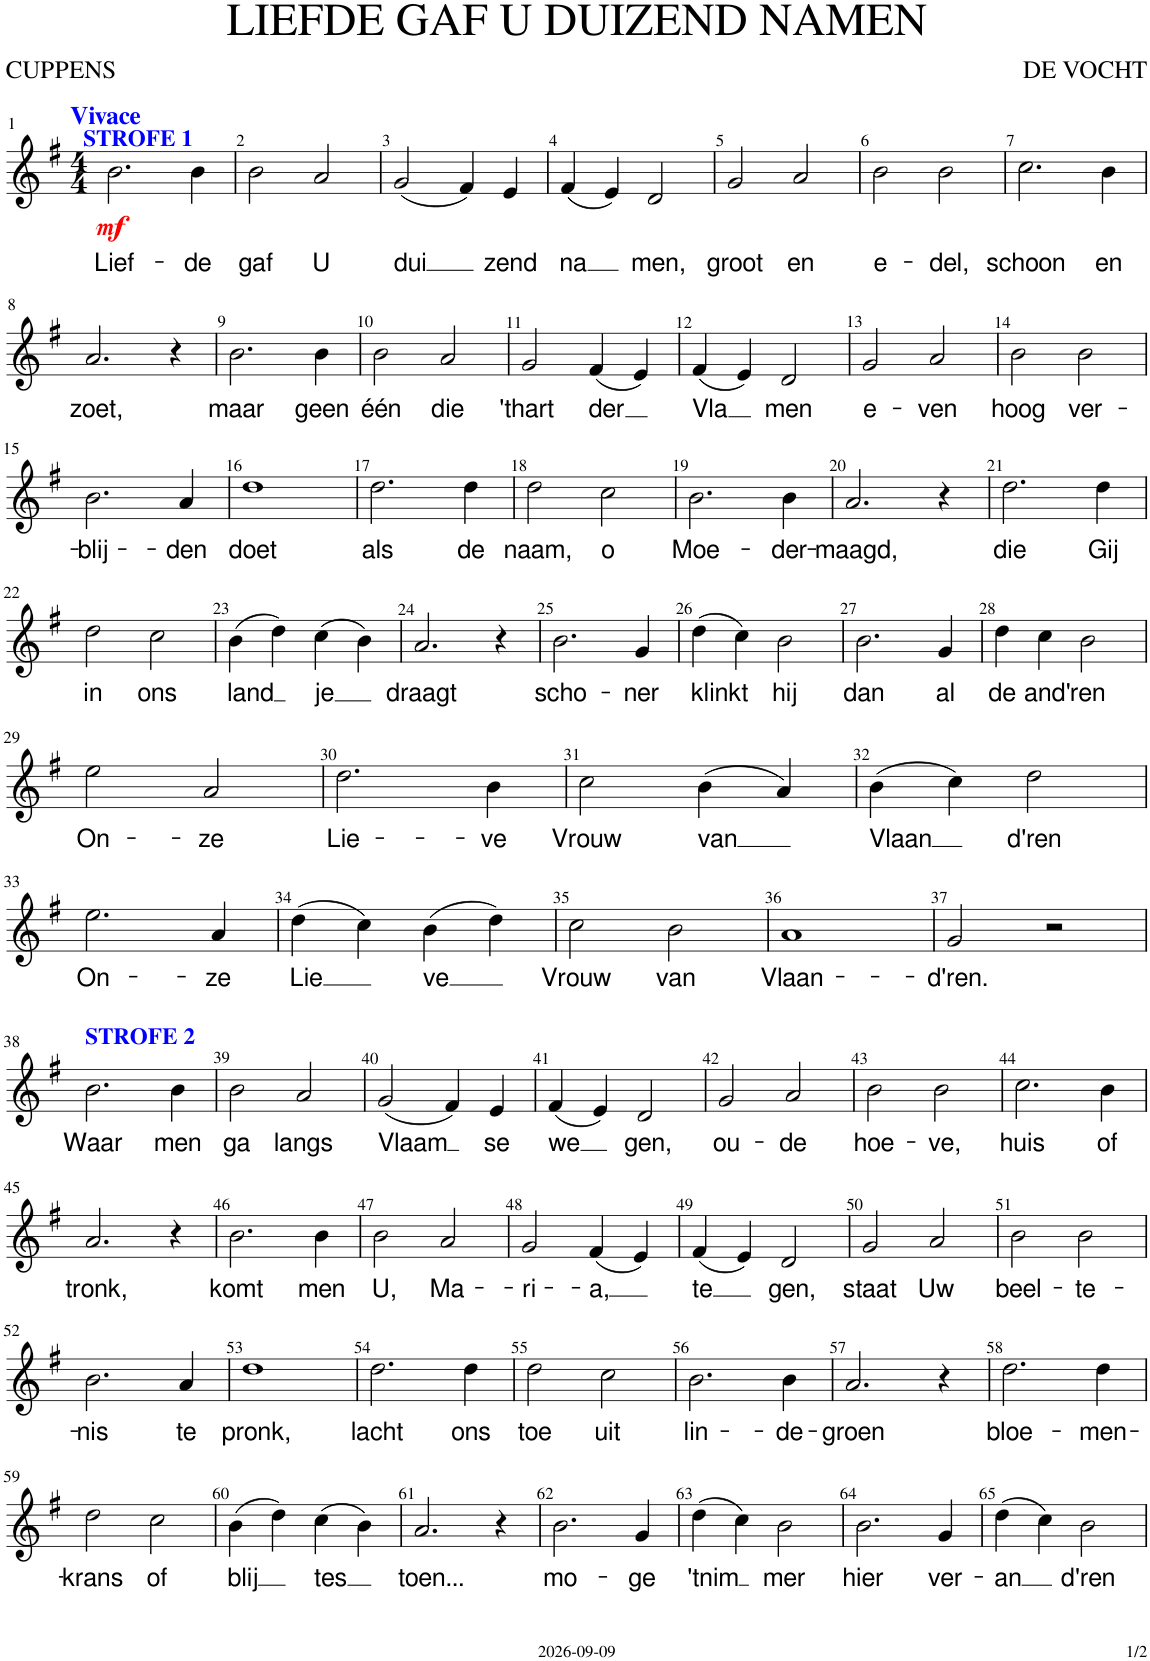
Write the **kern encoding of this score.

**kern	**text	**dynam
*part1	*part1	*part1
*staff1	*staff1	*staff1
*I"Sopraan	*	*
*clefG2	*	*
*k[f#]	*	*
*M4/4	*	*
=1	=1	=1
!LO:TX:a:B:color=#0000FF:t=STROFE 1	!	!
!LO:TX:a:B:color=#0000FF:t=Vivace	!	!
!	!LO:LY:b	!LO:DY:b
2.b\	Lief-	mf
!	!LO:LY:b	!
4b\	-de	.
=2	=2	=2
!	!LO:LY:b	!
2b\	gaf	.
!	!LO:LY:b	!
2a/	U	.
=3	=3	=3
!	!LO:LY:b	!
(2g/	dui	.
4f#/)	.	.
!	!LO:LY:b	!
4e/	zend	.
=4	=4	=4
!	!LO:LY:b	!
(4f#/	na	.
4e/)	.	.
!	!LO:LY:b	!
2d/	men,	.
=5	=5	=5
!	!LO:LY:b	!
2g/	groot	.
!	!LO:LY:b	!
2a/	en	.
=6	=6	=6
!	!LO:LY:b	!
2b\	e-	.
!	!LO:LY:b	!
2b\	-del,	.
=7	=7	=7
!	!LO:LY:b	!
2.cc\	schoon	.
!	!LO:LY:b	!
4b\	en	.
!!LO:LB:g=z
=8	=8	=8
!	!LO:LY:b	!
2.a/	zoet,	.
4r	.	.
=9	=9	=9
!	!LO:LY:b	!
2.b\	maar	.
!	!LO:LY:b	!
4b\	geen	.
=10	=10	=10
!	!LO:LY:b	!
2b\	één	.
!	!LO:LY:b	!
2a/	die	.
=11	=11	=11
!	!LO:LY:b	!
2g/	'thart	.
!	!LO:LY:b	!
(4f#/	der	.
4e/)	.	.
=12	=12	=12
!	!LO:LY:b	!
(4f#/	Vla	.
4e/)	.	.
!	!LO:LY:b	!
2d/	men	.
=13	=13	=13
!	!LO:LY:b	!
2g/	e-	.
!	!LO:LY:b	!
2a/	-ven	.
=14	=14	=14
!	!LO:LY:b	!
2b\	hoog	.
!	!LO:LY:b	!
2b\	ver-	.
!!LO:LB:g=z
=15	=15	=15
!	!LO:LY:b	!
2.b\	-blij-	.
!	!LO:LY:b	!
4a/	-den	.
=16	=16	=16
!	!LO:LY:b	!
1dd	doet	.
=17	=17	=17
!	!LO:LY:b	!
2.dd\	als	.
!	!LO:LY:b	!
4dd\	de	.
=18	=18	=18
!	!LO:LY:b	!
2dd\	naam,	.
!	!LO:LY:b	!
2cc\	o	.
=19	=19	=19
!	!LO:LY:b	!
2.b\	Moe-	.
!	!LO:LY:b	!
4b\	-der-	.
=20	=20	=20
!	!LO:LY:b	!
2.a/	-maagd,	.
4r	.	.
=21	=21	=21
!	!LO:LY:b	!
2.dd\	die	.
!	!LO:LY:b	!
4dd\	Gij	.
!!LO:LB:g=z
=22	=22	=22
!	!LO:LY:b	!
2dd\	in	.
!	!LO:LY:b	!
2cc\	ons	.
=23	=23	=23
!	!LO:LY:b	!
(4b\	land	.
4dd\)	.	.
!	!LO:LY:b	!
(4cc\	je	.
4b\)	.	.
=24	=24	=24
!	!LO:LY:b	!
2.a/	draagt	.
4r	.	.
=25	=25	=25
!	!LO:LY:b	!
2.b\	scho-	.
!	!LO:LY:b	!
4g/	-ner	.
=26	=26	=26
!	!LO:LY:b	!
(4dd\	klinkt	.
4cc\)	.	.
!	!LO:LY:b	!
2b\	hij	.
=27	=27	=27
!	!LO:LY:b	!
2.b\	dan	.
!	!LO:LY:b	!
4g/	al	.
=28	=28	=28
!	!LO:LY:b	!
4dd\	de	.
!	!LO:LY:b	!
4cc\	and'	.
!	!LO:LY:b	!
2b\	ren	.
!!LO:LB:g=z
=29	=29	=29
!	!LO:LY:b	!
2ee\	On-	.
!	!LO:LY:b	!
2a/	-ze	.
=30	=30	=30
!	!LO:LY:b	!
2.dd\	Lie-	.
!	!LO:LY:b	!
4b\	-ve	.
=31	=31	=31
!	!LO:LY:b	!
2cc\	Vrouw	.
!	!LO:LY:b	!
(4b\	van	.
4a/)	.	.
=32	=32	=32
!	!LO:LY:b	!
(4b\	Vlaan	.
4cc\)	.	.
!	!LO:LY:b	!
2dd\	d'ren	.
!!LO:LB:g=z
=33	=33	=33
!	!LO:LY:b	!
2.ee\	On-	.
!	!LO:LY:b	!
4a/	-ze	.
=34	=34	=34
!	!LO:LY:b	!
(4dd\	Lie	.
4cc\)	.	.
!	!LO:LY:b	!
(4b\	ve	.
4dd\)	.	.
=35	=35	=35
!	!LO:LY:b	!
2cc\	Vrouw	.
!	!LO:LY:b	!
2b\	van	.
=36	=36	=36
!	!LO:LY:b	!
1a	Vlaan-	.
=37	=37	=37
!	!LO:LY:b	!
2g/	-d'ren.	.
2r	.	.
!!LO:LB:g=z
=38	=38	=38
!LO:TX:a:B:color=#0000FF:t=STROFE 2	!	!
!	!LO:LY:b	!
2.b\	Waar	.
!	!LO:LY:b	!
4b\	men	.
=39	=39	=39
!	!LO:LY:b	!
2b\	ga	.
!	!LO:LY:b	!
2a/	langs	.
=40	=40	=40
!	!LO:LY:b	!
(2g/	Vlaam	.
4f#/)	.	.
!	!LO:LY:b	!
4e/	se	.
=41	=41	=41
!	!LO:LY:b	!
(4f#/	we	.
4e/)	.	.
!	!LO:LY:b	!
2d/	gen,	.
=42	=42	=42
!	!LO:LY:b	!
2g/	ou-	.
!	!LO:LY:b	!
2a/	-de	.
=43	=43	=43
!	!LO:LY:b	!
2b\	hoe-	.
!	!LO:LY:b	!
2b\	-ve,	.
=44	=44	=44
!	!LO:LY:b	!
2.cc\	huis	.
!	!LO:LY:b	!
4b\	of	.
!!LO:LB:g=z
=45	=45	=45
!	!LO:LY:b	!
2.a/	tronk,	.
4r	.	.
=46	=46	=46
!	!LO:LY:b	!
2.b\	komt	.
!	!LO:LY:b	!
4b\	men	.
=47	=47	=47
!	!LO:LY:b	!
2b\	U,	.
!	!LO:LY:b	!
2a/	Ma-	.
=48	=48	=48
!	!LO:LY:b	!
2g/	-ri-	.
!	!LO:LY:b	!
(4f#/	-a,	.
4e/)	.	.
=49	=49	=49
!	!LO:LY:b	!
(4f#/	te	.
4e/)	.	.
!	!LO:LY:b	!
2d/	gen,	.
=50	=50	=50
!	!LO:LY:b	!
2g/	staat	.
!	!LO:LY:b	!
2a/	Uw	.
=51	=51	=51
!	!LO:LY:b	!
2b\	beel-	.
!	!LO:LY:b	!
2b\	-te-	.
!!LO:LB:g=z
=52	=52	=52
!	!LO:LY:b	!
2.b\	-nis	.
!	!LO:LY:b	!
4a/	te	.
=53	=53	=53
!	!LO:LY:b	!
1dd	pronk,	.
=54	=54	=54
!	!LO:LY:b	!
2.dd\	lacht	.
!	!LO:LY:b	!
4dd\	ons	.
=55	=55	=55
!	!LO:LY:b	!
2dd\	toe	.
!	!LO:LY:b	!
2cc\	uit	.
=56	=56	=56
!	!LO:LY:b	!
2.b\	lin-	.
!	!LO:LY:b	!
4b\	-de-	.
=57	=57	=57
!	!LO:LY:b	!
2.a/	-groen	.
4r	.	.
=58	=58	=58
!	!LO:LY:b	!
2.dd\	bloe-	.
!	!LO:LY:b	!
4dd\	-men-	.
!!LO:LB:g=z
=59	=59	=59
!	!LO:LY:b	!
2dd\	-krans	.
!	!LO:LY:b	!
2cc\	of	.
=60	=60	=60
!	!LO:LY:b	!
(4b\	blij	.
4dd\)	.	.
!	!LO:LY:b	!
(4cc\	tes	.
4b\)	.	.
=61	=61	=61
!	!LO:LY:b	!
2.a/	toen...	.
4r	.	.
=62	=62	=62
!	!LO:LY:b	!
2.b\	mo-	.
!	!LO:LY:b	!
4g/	-ge	.
=63	=63	=63
!	!LO:LY:b	!
(4dd\	'tnim	.
4cc\)	.	.
!	!LO:LY:b	!
2b\	mer	.
=64	=64	=64
!	!LO:LY:b	!
2.b\	hier	.
!	!LO:LY:b	!
4g/	ver-	.
=65	=65	=65
!	!LO:LY:b	!
(4dd\	-an	.
4cc\)	.	.
!	!LO:LY:b	!
2b\	d'ren	.
=	=	=
*-	*-	*-
